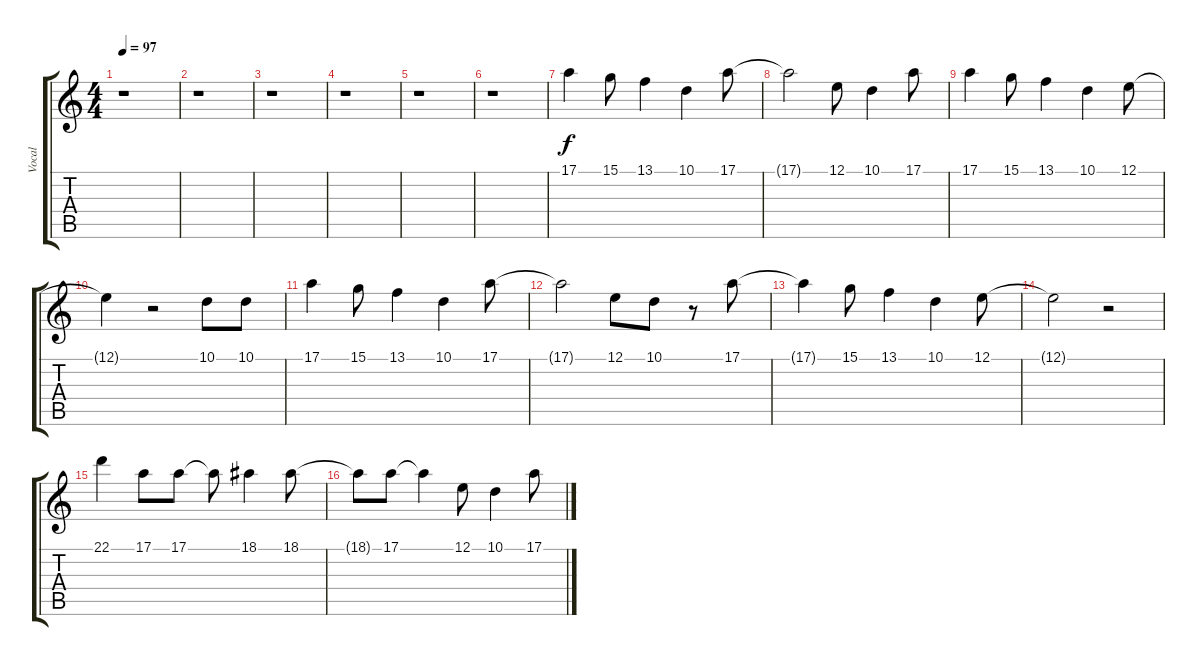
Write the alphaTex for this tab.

\track ("Vocal" "Vocal") {instrument lead6voice}
\staff {score tabs}
\tuning (E4 B3 G3 D3 A2 E2) {hide}
\ts (4 4)
\tempo 97
\clef g2
\ks c
r.1{dy f} |
r.1 |
r.1 |
r.1 |
r.1 |
r.1 |
17.1.4 15.1.8 13.1.4 10.1.4 17.1.8 |
17.1{t}.2 12.1.8 10.1.4 17.1.8 |
17.1.4 15.1.8 13.1.4 10.1.4 12.1.8 |
12.1{t}.4 r.2 10.1.8 10.1.8 |
17.1.4 15.1.8 13.1.4 10.1.4 17.1.8 |
17.1{t}.2 12.1.8 10.1.8 r.8 17.1.8 |
17.1{t}.4 15.1.8 13.1.4 10.1.4 12.1.8 |
12.1{t}.2 r.2 |
22.1.4 17.1.8 17.1.8 17.1{t}.8 18.1.4 18.1.8 |
18.1{t}.8 17.1.8 17.1{t}.4 12.1.8 10.1.4 17.1.8
